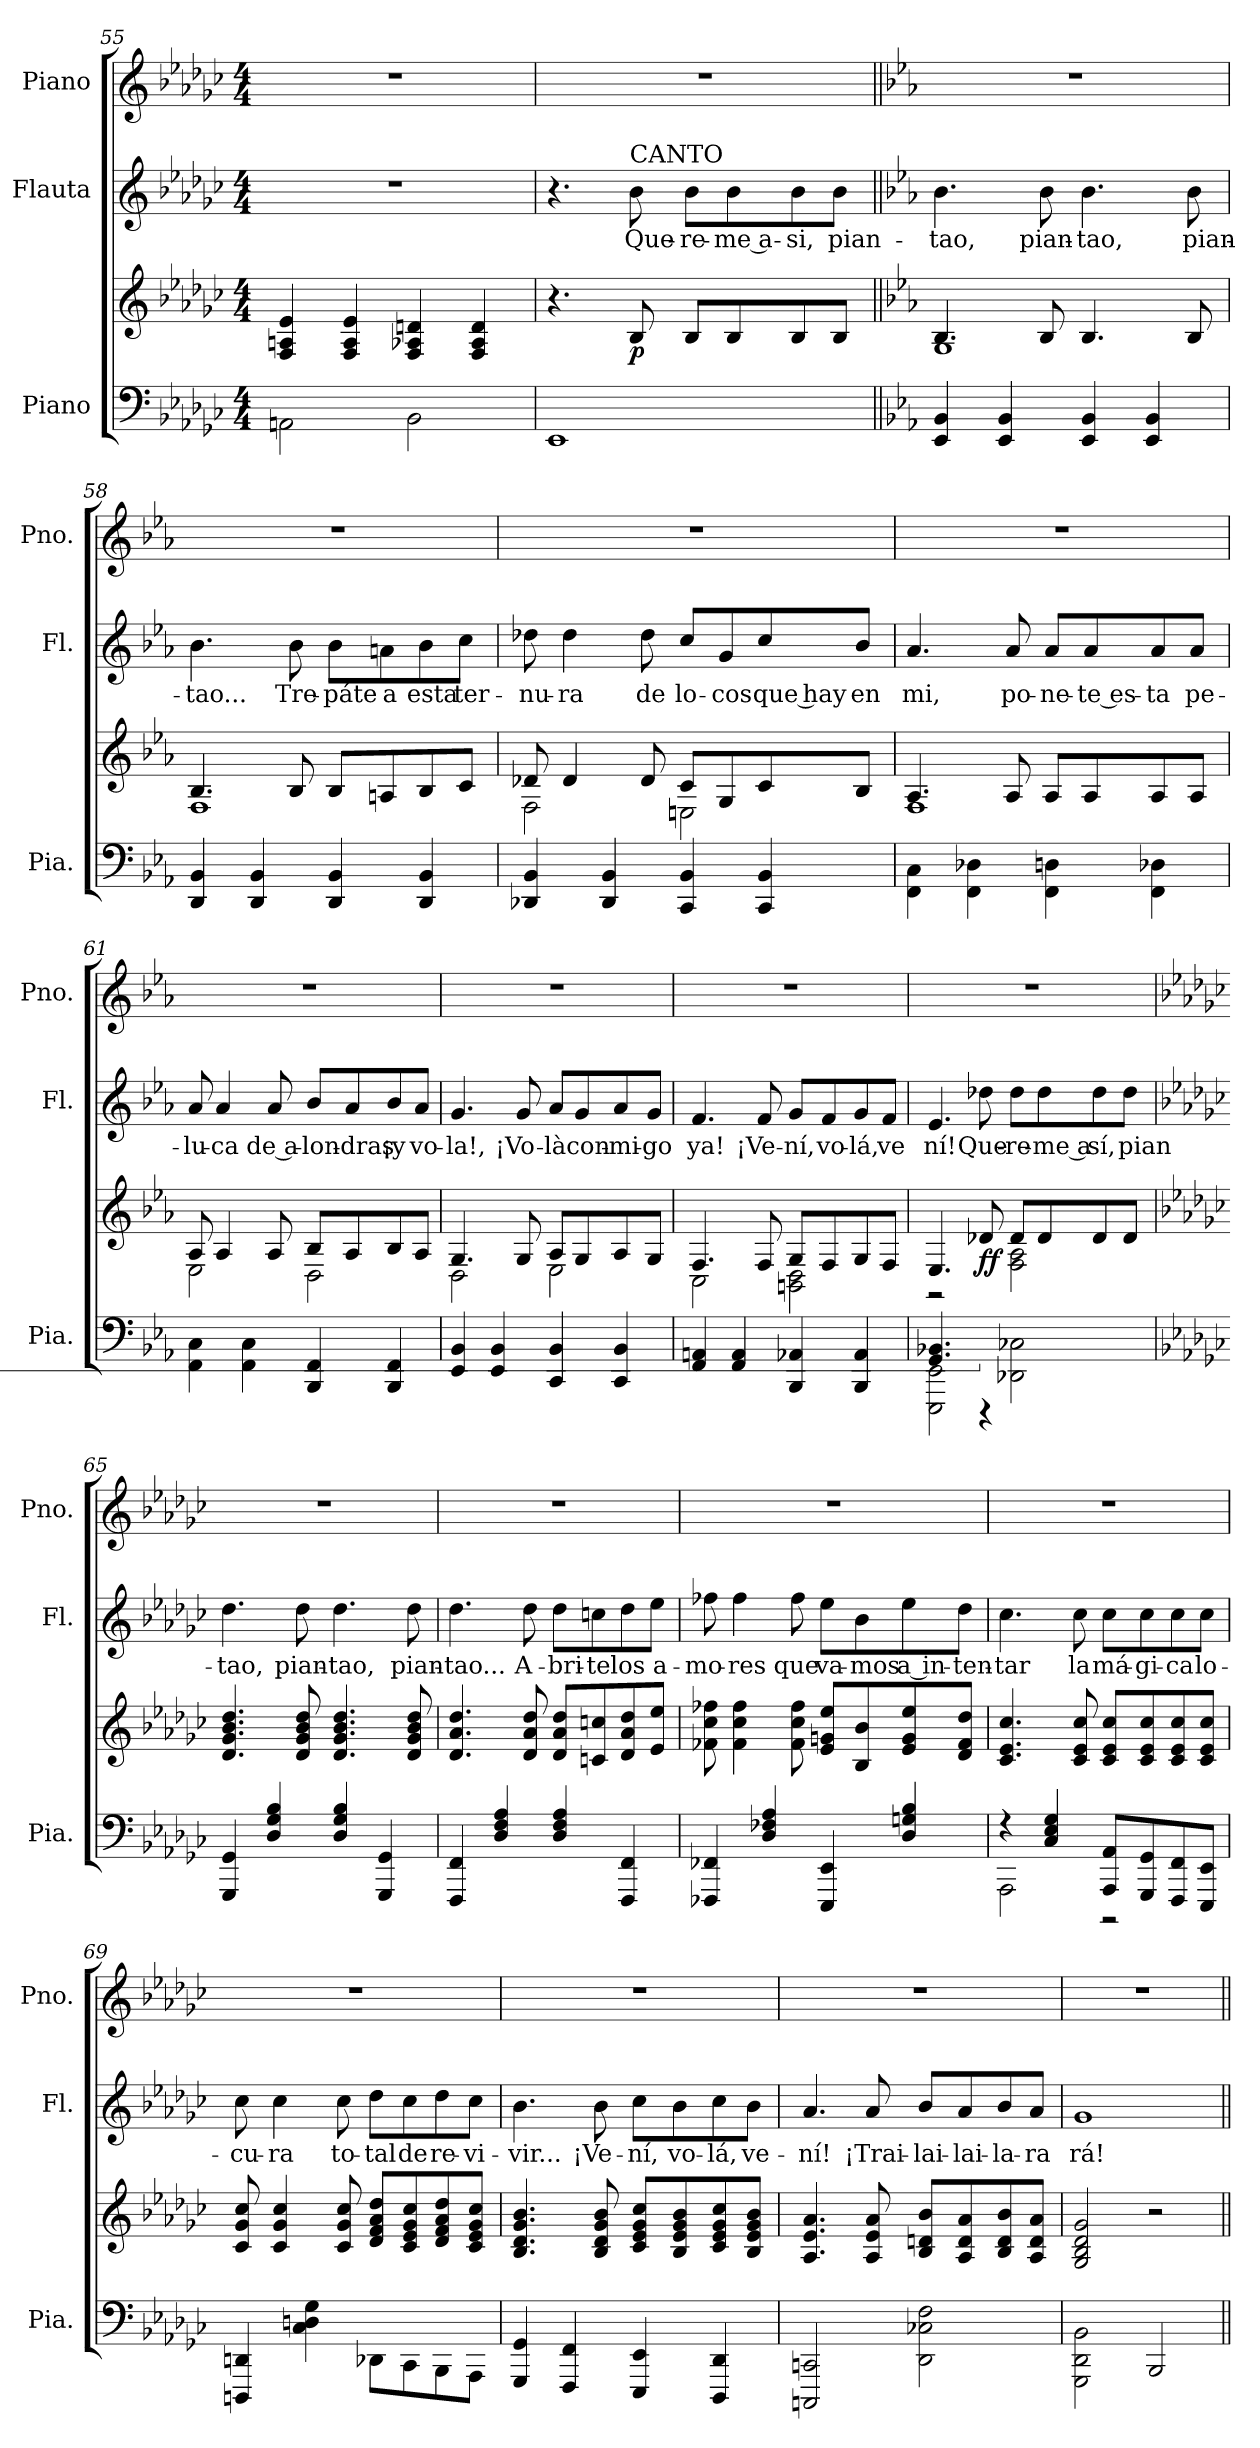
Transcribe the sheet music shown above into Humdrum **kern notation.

**kern	**kern	**dynam	**kern	**text	**kern
*part3	*part3	*part3	*part2	*part2	*part1
*staff4	*staff3	*staff3/4	*staff2	*staff2	*staff1
*I"Piano	*	*	*I"Flauta	*	*I"Piano
*I'Pia.	*	*	*I'Fl.	*	*I'Pno.
*clefF4	*clefG2	*	*clefG2	*	*clefG2
*k[b-e-a-d-g-c-]	*k[b-e-a-d-g-c-]	*	*k[b-e-a-d-g-c-]	*	*k[b-e-a-d-g-c-]
*M4/4	*M4/4	*	*M4/4	*	*M4/4
=55	=55	=55	=55	=55	=55
2AAn\	4F/ 4An/ 4e-/	.	1r	.	1r
.	4F/ 4A/ 4e-/	.	.	.	.
2BB-\	4F/ 4A-X/ 4dn/	.	.	.	.
.	4F/ 4A-/ 4d/	.	.	.	.
=56	=56	=56	=56	=56	=56
1EE-	4.r	.	4.r	.	1r
!	!	!	!LO:TX:a:t=CANTO	!	!
!	!	!LO:DY:b	!	!LO:LY:b	!
.	8B-/	p	8b-\	Que-	.
!	!	!	!	!LO:LY:b	!
.	8B-/L	.	8b-\L	-re-	.
!	!	!	!	!LO:LY:b	!
.	8B-/	.	8b-\	-me a-	.
!	!	!	!	!LO:LY:b	!
.	8B-/	.	8b-\	-si,	.
!	!	!	!	!LO:LY:b	!
.	8B-/J	.	8b-\J	pian-	.
!!LO:LB:g=z
=57||	=57||	=57||	=57||	=57||	=57||
*k[b-e-a-]	*k[b-e-a-]	*	*k[b-e-a-]	*	*k[b-e-a-]
*	*^	*	*	*	*
!	!	!	!	!	!LO:LY:b	!
4EE-/ 4BB-/	4.B-/	1G	.	4.b-\	-tao,	1r
4EE-/ 4BB-/	.	.	.	.	.	.
!	!	!	!	!	!LO:LY:b	!
.	8B-/	.	.	8b-\	pian-	.
!	!	!	!	!	!LO:LY:b	!
4EE-/ 4BB-/	4.B-/	.	.	4.b-\	-tao,	.
4EE-/ 4BB-/	.	.	.	.	.	.
!	!	!	!	!	!LO:LY:b	!
.	8B-/	.	.	8b-\	pian-	.
=58	=58	=58	=58	=58	=58	=58
!	!	!	!	!	!LO:LY:b	!
4DD/ 4BB-/	4.B-/	1F	.	4.b-\	-tao...	1r
4DD/ 4BB-/	.	.	.	.	.	.
!	!	!	!	!	!LO:LY:b	!
.	8B-/	.	.	8b-\	Tre-	.
!	!	!	!	!	!LO:LY:b	!
4DD/ 4BB-/	8B-/L	.	.	8b-\L	-páte	.
!	!	!	!	!	!LO:LY:b	!
.	8An/	.	.	8an\	a	.
!	!	!	!	!	!LO:LY:b	!
4DD/ 4BB-/	8B-/	.	.	8b-\	esta	.
!	!	!	!	!	!LO:LY:b	!
.	8c/J	.	.	8cc\J	ter-	.
=59	=59	=59	=59	=59	=59	=59
!	!	!	!	!	!LO:LY:b	!
4DD-X/ 4BB-/	8d-X/	2F\	.	8dd-X\	-nu-	1r
!	!	!	!	!	!LO:LY:b	!
.	4d-/	.	.	4dd-\	-ra	.
4DD-/ 4BB-/	.	.	.	.	.	.
!	!	!	!	!	!LO:LY:b	!
.	8d-/	.	.	8dd-\	de	.
!	!	!	!	!	!LO:LY:b	!
4CC/ 4BB-/	8c/L	2En\	.	8cc/L	lo-	.
!	!	!	!	!	!LO:LY:b	!
.	8G/	.	.	8g/	-cos	.
!	!	!	!	!	!LO:LY:b	!
4CC/ 4BB-/	8c/	.	.	8cc/	que hay	.
!	!	!	!	!	!LO:LY:b	!
.	8B-/J	.	.	8b-/J	en	.
=60	=60	=60	=60	=60	=60	=60
!	!	!	!	!	!LO:LY:b	!
4FF\ 4C\	4.A-/	1F	.	4.a-/	mi,	1r
4FF\ 4D-X\	.	.	.	.	.	.
!	!	!	!	!	!LO:LY:b	!
.	8A-/	.	.	8a-/	po-	.
!	!	!	!	!	!LO:LY:b	!
4FF\ 4Dn\	8A-/L	.	.	8a-/L	-ne-	.
!	!	!	!	!	!LO:LY:b	!
.	8A-/	.	.	8a-/	-te es-	.
!	!	!	!	!	!LO:LY:b	!
4FF\ 4D-X\	8A-/	.	.	8a-/	-ta	.
!	!	!	!	!	!LO:LY:b	!
.	8A-/J	.	.	8a-/J	pe-	.
!!LO:LB:g=z
=61	=61	=61	=61	=61	=61	=61
!	!	!	!	!	!LO:LY:b	!
4FF\ 4C\	8A-/	2E-\	.	8a-/	-lu-	1r
!	!	!	!	!	!LO:LY:b	!
.	4A-/	.	.	4a-/	-ca	.
4FF\ 4C\	.	.	.	.	.	.
!	!	!	!	!	!LO:LY:b	!
.	8A-/	.	.	8a-/	de a-	.
!	!	!	!	!	!LO:LY:b	!
4BBB-/ 4FF/	8B-/L	2D\	.	8b-/L	-lon-	.
!	!	!	!	!	!LO:LY:b	!
.	8A-/	.	.	8a-/	-dras	.
!	!	!	!	!	!LO:LY:b	!
4BBB-/ 4FF/	8B-/	.	.	8b-/	¡y	.
!	!	!	!	!	!LO:LY:b	!
.	8A-/J	.	.	8a-/J	vo-	.
=62	=62	=62	=62	=62	=62	=62
!	!	!	!	!	!LO:LY:b	!
4EE-/ 4BB-/	4.G/	2D\	.	4.g/	-la!,	1r
4EE-/ 4BB-/	.	.	.	.	.	.
!	!	!	!	!	!LO:LY:b	!
.	8G/	.	.	8g/	¡Vo-	.
!	!	!	!	!	!LO:LY:b	!
4CC/ 4BB-/	8A-/L	2E-\	.	8a-/L	-là	.
!	!	!	!	!	!LO:LY:b	!
.	8G/	.	.	8g/	con-	.
!	!	!	!	!	!LO:LY:b	!
4CC/ 4BB-/	8A-/	.	.	8a-/	-mi-	.
!	!	!	!	!	!LO:LY:b	!
.	8G/J	.	.	8g/J	-go	.
=63	=63	=63	=63	=63	=63	=63
!	!	!	!	!	!LO:LY:b	!
4FF/ 4AAn/	4.F/	2C\	.	4.f/	ya!	1r
4FF/ 4AA/	.	.	.	.	.	.
!	!	!	!	!	!LO:LY:b	!
.	8F/	.	.	8f/	¡Ve-	.
!	!	!	!	!	!LO:LY:b	!
4BBB-/ 4AA-X/	8G/L	2BBn\ 2D\	.	8g/L	-ní,	.
!	!	!	!	!	!LO:LY:b	!
.	8F/	.	.	8f/	vo-	.
!	!	!	!	!	!LO:LY:b	!
4BBB-/ 4AA-/	8G/	.	.	8g/	-lá,	.
!	!	!	!	!	!LO:LY:b	!
.	8F/J	.	.	8f/J	ve	.
!!LO:LB:g=z
=64	=64	=64	=64	=64	=64	=64
*^	*	*	*	*	*	*
!	!	!	!	!	!	!LO:LY:b	!
2EEE-\ 2EE-\	4.GG/ 4.BB-X/	4.E-/	2r	.	4.e-/	ní!	1r
!	!LO:N:vis=2.	!	!	!LO:DY:b	!	!LO:LY:b	!
.	8%5r	8d-X/	.	ff	8dd-X\	Que-	.
!	!	!	!	!	!	!LO:LY:b	!
2DD-X\ 2C-X\	.	8d-/L	2F\ 2A-\	.	8dd-\L	-re-	.
!	!	!	!	!	!	!LO:LY:b	!
.	.	8d-/	.	.	8dd-\	-me a	.
!	!	!	!	!	!	!LO:LY:b	!
.	.	8d-/	.	.	8dd-\	sí,	.
!	!	!	!	!	!	!LO:LY:b	!
.	.	8d-/J	.	.	8dd-\J	pian-	.
*v	*v	*	*	*	*	*	*
*	*v	*v	*	*	*	*
=65	=65	=65	=65	=65	=65
*k[b-e-a-d-g-c-]	*k[b-e-a-d-g-c-]	*	*k[b-e-a-d-g-c-]	*	*k[b-e-a-d-g-c-]
!	!	!	!	!LO:LY:b	!
4GGG-/ 4GG-/	4.d-/ 4.g-/ 4.b-/ 4.dd-/	.	4.dd-\	-tao,	1r
4D-/ 4G-/ 4B-/	.	.	.	.	.
!	!	!	!	!LO:LY:b	!
.	8d-/ 8g-/ 8b-/ 8dd-/	.	8dd-\	pian-	.
!	!	!	!	!LO:LY:b	!
4D-/ 4G-/ 4B-/	4.d-/ 4.g-/ 4.b-/ 4.dd-/	.	4.dd-\	-tao,	.
4GGG-/ 4GG-/	.	.	.	.	.
!	!	!	!	!LO:LY:b	!
.	8d-/ 8g-/ 8b-/ 8dd-/	.	8dd-\	pian-	.
=66	=66	=66	=66	=66	=66
!	!	!	!	!LO:LY:b	!
4FFF/ 4FF/	4.d-/ 4.a-/ 4.dd-/	.	4.dd-\	-tao...	1r
4D-/ 4F/ 4A-/	.	.	.	.	.
!	!	!	!	!LO:LY:b	!
.	8d-/ 8a-/ 8dd-/	.	8dd-\	A-	.
!	!	!	!	!LO:LY:b	!
4D-/ 4F/ 4A-/	8d-/ 8a-/ 8dd-/L	.	8dd-\L	-bri-	.
!	!	!	!	!LO:LY:b	!
.	8cn/ 8ccn/	.	8ccn\	-te	.
!	!	!	!	!LO:LY:b	!
4FFF/ 4FF/	8d-/ 8a-/ 8dd-/	.	8dd-\	los	.
!	!	!	!	!LO:LY:b	!
.	8e-/ 8ee-/J	.	8ee-\J	a-	.
!!LO:PB:g=z
=67	=67	=67	=67	=67	=67
!	!	!	!	!LO:LY:b	!
4FFF-X/ 4FF-X/	8f-X\ 8cc-\ 8ff-X\	.	8ff-X\	-mo-	1r
!	!	!	!	!LO:LY:b	!
.	4f-\ 4cc-\ 4ff-\	.	4ff-\	-res	.
4D-/ 4F-X/ 4A-/	.	.	.	.	.
!	!	!	!	!LO:LY:b	!
.	8f-\ 8cc-\ 8ff-\	.	8ff-\	que	.
!	!	!	!	!LO:LY:b	!
4EEE-/ 4EE-/	8e-/ 8gn/ 8ee-/L	.	8ee-\L	va-	.
!	!	!	!	!LO:LY:b	!
.	8B-/ 8b-/	.	8b-\	-mos	.
!	!	!	!	!LO:LY:b	!
4D-/ 4Gn/ 4B-/	8e-/ 8g/ 8ee-/	.	8ee-\	a in-	.
!	!	!	!	!LO:LY:b	!
.	8d-/ 8f-/ 8dd-/J	.	8dd-\J	-ten-	.
=68	=68	=68	=68	=68	=68
*^	*	*	*	*	*
!	!	!	!	!	!LO:LY:b	!
4r	2AAA-\	4.c-/ 4.e-/ 4.cc-/	.	4.cc-\	-tar	1r
4C-/ 4E-/ 4G-/	.	.	.	.	.	.
!	!	!	!	!	!LO:LY:b	!
.	.	8c-/ 8e-/ 8cc-/	.	8cc-\	la	.
!	!	!	!	!	!LO:LY:b	!
8AAA-/ 8AA-/L	2r	8c-/ 8e-/ 8cc-/L	.	8cc-\L	má-	.
!	!	!	!	!	!LO:LY:b	!
8GGG-/ 8GG-/	.	8c-/ 8e-/ 8cc-/	.	8cc-\	-gi-	.
!	!	!	!	!	!LO:LY:b	!
8FFF/ 8FF/	.	8c-/ 8e-/ 8cc-/	.	8cc-\	-ca	.
!	!	!	!	!	!LO:LY:b	!
8EEE-/ 8EE-/J	.	8c-/ 8e-/ 8cc-/J	.	8cc-\J	lo-	.
*v	*v	*	*	*	*	*
=69	=69	=69	=69	=69	=69
!	!	!	!	!LO:LY:b	!
4DDDn/ 4DDn/	8c-/ 8g-/ 8cc-/	.	8cc-\	-cu-	1r
!	!	!	!	!LO:LY:b	!
.	4c-/ 4g-/ 4cc-/	.	4cc-\	-ra	.
4C-\ 4Dn\ 4G-\	.	.	.	.	.
!	!	!	!	!LO:LY:b	!
.	8c-/ 8g-/ 8cc-/	.	8cc-\	to-	.
!	!	!	!	!LO:LY:b	!
8DD-X\L	8d-/ 8f/ 8a-/ 8dd-/L	.	8dd-\L	-tal	.
!	!	!	!	!LO:LY:b	!
8CC-\	8c-/ 8e-/ 8g-/ 8cc-/	.	8cc-\	de	.
!	!	!	!	!LO:LY:b	!
8BBB-\	8d-/ 8f/ 8a-/ 8dd-/	.	8dd-\	re-	.
!	!	!	!	!LO:LY:b	!
8AAA-\J	8c-/ 8e-/ 8g-/ 8cc-/J	.	8cc-\J	-vi-	.
!!LO:LB:g=z
=70	=70	=70	=70	=70	=70
!	!	!	!	!LO:LY:b	!
4GGG-/ 4GG-/	4.B-/ 4.d-/ 4.g-/ 4.b-/	.	4.b-\	-vir...	1r
4FFF/ 4FF/	.	.	.	.	.
!	!	!	!	!LO:LY:b	!
.	8B-/ 8d-/ 8g-/ 8b-/	.	8b-\	¡Ve-	.
!	!	!	!	!LO:LY:b	!
4EEE-/ 4EE-/	8c-/ 8e-/ 8g-/ 8cc-/L	.	8cc-\L	-ní,	.
!	!	!	!	!LO:LY:b	!
.	8B-/ 8e-/ 8g-/ 8b-/	.	8b-\	vo-	.
!	!	!	!	!LO:LY:b	!
4DDD-/ 4DD-/	8c-/ 8e-/ 8g-/ 8cc-/	.	8cc-\	-lá,	.
!	!	!	!	!LO:LY:b	!
.	8B-/ 8e-/ 8g-/ 8b-/J	.	8b-\J	ve-	.
=71	=71	=71	=71	=71	=71
!	!	!	!	!LO:LY:b	!
2CCCn/ 2CCn/	4.A-/ 4.e-/ 4.a-/	.	4.a-/	-ní!	1r
!	!	!	!	!LO:LY:b	!
.	8A-/ 8e-/ 8a-/	.	8a-/	¡Trai-	.
!	!	!	!	!LO:LY:b	!
2DD-\ 2C-X\ 2F\	8B-/ 8dn/ 8b-/L	.	8b-/L	-lai-	.
!	!	!	!	!LO:LY:b	!
.	8A-/ 8d/ 8a-/	.	8a-/	-lai-	.
!	!	!	!	!LO:LY:b	!
.	8B-/ 8d/ 8b-/	.	8b-/	-la-	.
!	!	!	!	!LO:LY:b	!
.	8A-/ 8d/ 8a-/J	.	8a-/J	-ra	.
=72	=72	=72	=72	=72	=72
!	!	!	!	!LO:LY:b	!
2GGG-\ 2DD-\ 2BB-\	2G-/ 2B-/ 2d-/ 2g-/	.	1g-	rá!	1r
2BBB-/	2r	.	.	.	.
=||	=||	=||	=||	=||	=||
*-	*-	*-	*-	*-	*-
